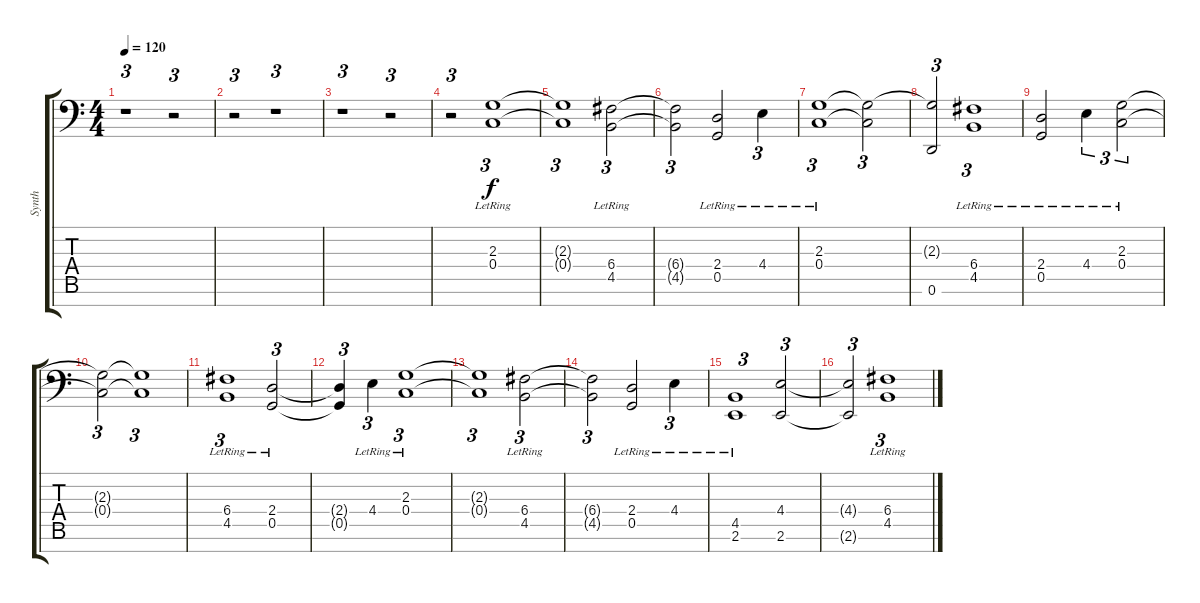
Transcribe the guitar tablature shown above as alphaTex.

\track ("Synth" "Synth") {instrument acousticgrandpiano}
\staff {score tabs}
\tuning (D4 A3 F3 C3 G2 D2 G1) {hide}
\ts (4 4)
\tempo 120
\clef f4
\ks c
r.1{tu (3 2) dy f} r.2{tu (3 2)} |
r.2{tu (3 2)} r.1{tu (3 2)} |
r.1{tu (3 2)} r.2{tu (3 2)} |
r.2{tu (3 2)} (2.3{lr} 0.4{lr}).1{tu (3 2)} |
(2.3{t} 0.4{t}).1{tu (3 2)} (6.4{lr} 4.5{lr}).2{tu (3 2)} |
(6.4{t} 4.5{t}).2{tu (3 2)} (2.4{lr} 0.5{lr}).2 4.4{lr}.4{tu (3 2)} |
(2.3{lr} 0.4{lr}).1{tu (3 2)} (2.3{t} 0.4{t}).2{tu (3 2)} |
(2.3{t} 0.6).2{tu (3 2)} (6.4{lr} 4.5{lr}).1{tu (3 2)} |
(2.4{lr} 0.5{lr}).2 4.4{lr}.4{tu (3 2)} (2.3{lr} 0.4{lr}).2{tu (3 2)} |
(2.3{t} 0.4{t}).2{tu (3 2)} (2.3{t} 0.4{t}).1{tu (3 2)} |
(6.4{lr} 4.5{lr}).1{tu (3 2)} (2.4{lr} 0.5{lr}).2{tu (3 2)} |
(2.4{t} 0.5{t}).4{tu (3 2)} 4.4{lr}.4{tu (3 2)} (2.3{lr} 0.4{lr}).1{tu (3 2)} |
(2.3{t} 0.4{t}).1{tu (3 2)} (6.4{lr} 4.5{lr}).2{tu (3 2)} |
(6.4{t} 4.5{t}).2{tu (3 2)} (2.4{lr} 0.5{lr}).2 4.4{lr}.4{tu (3 2)} |
(4.5{lr} 2.6{lr}).1{tu (3 2)} (4.4 2.6).2{tu (3 2)} |
(4.4{t} 2.6{t}).2{tu (3 2)} (6.4 4.5{lr}).1{tu (3 2)}
